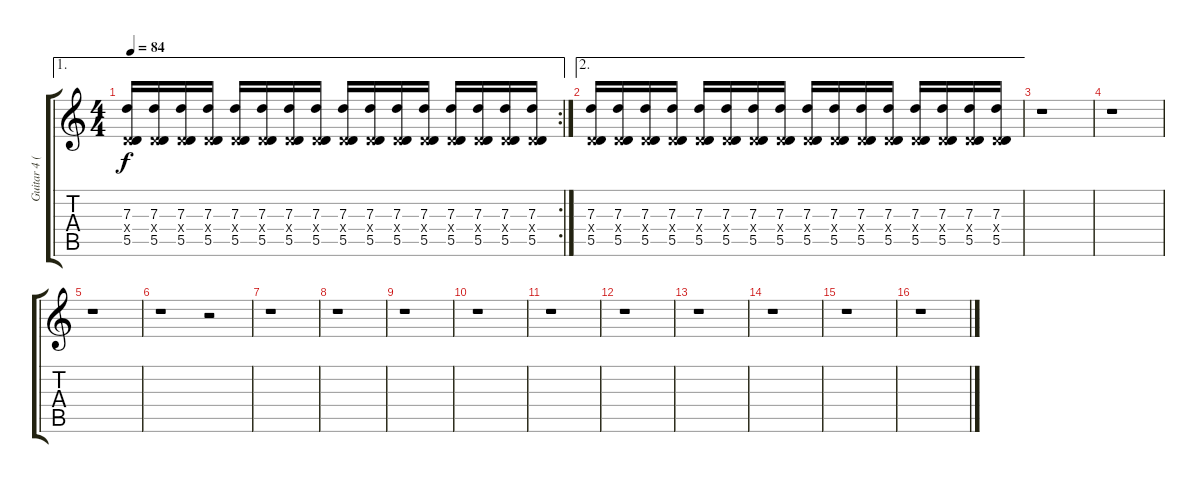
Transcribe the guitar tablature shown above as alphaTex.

\track ("Guitar 4 (w/talk box)" "Guitar 4 (") {instrument distortionguitar}
\staff {score tabs}
\tuning (E4 B3 G3 D3 A2 D2) {hide}
\ae 1
\rc 2
\ts (4 4)
\tempo 84
\clef g2
\ks c
(7.3 0.4{x} 5.5).16{dy f} (7.3 0.4{x} 5.5).16 (7.3 0.4{x} 5.5).16 (7.3 0.4{x} 5.5).16 (7.3 0.4{x} 5.5).16 (7.3 0.4{x} 5.5).16 (7.3 0.4{x} 5.5).16 (7.3 0.4{x} 5.5).16 (7.3 0.4{x} 5.5).16 (7.3 0.4{x} 5.5).16 (7.3 0.4{x} 5.5).16 (7.3 0.4{x} 5.5).16 (7.3 0.4{x} 5.5).16 (7.3 0.4{x} 5.5).16 (7.3 0.4{x} 5.5).16 (7.3 0.4{x} 5.5).16 |
\ae 2
(7.3 0.4{x} 5.5).16 (7.3 0.4{x} 5.5).16 (7.3 0.4{x} 5.5).16 (7.3 0.4{x} 5.5).16 (7.3 0.4{x} 5.5).16 (7.3 0.4{x} 5.5).16 (7.3 0.4{x} 5.5).16 (7.3 0.4{x} 5.5).16 (7.3 0.4{x} 5.5).16 (7.3 0.4{x} 5.5).16 (7.3 0.4{x} 5.5).16 (7.3 0.4{x} 5.5).16 (7.3 0.4{x} 5.5).16 (7.3 0.4{x} 5.5).16 (7.3 0.4{x} 5.5).16 (7.3 0.4{x} 5.5).16 |
r.1 |
r.1 |
r.1 |
r.1 r.2 |
r.1 |
r.1 |
r.1 |
r.1 |
r.1 |
r.1 |
r.1 |
r.1 |
r.1 |
r.1
